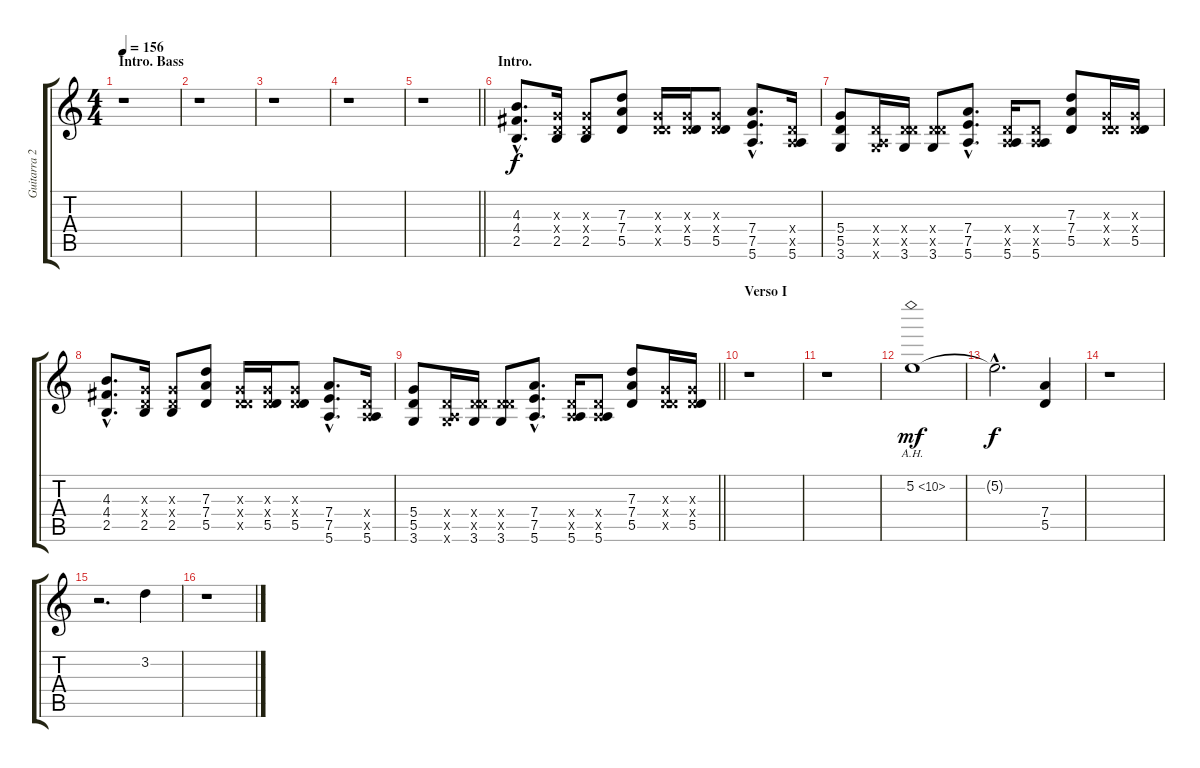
\track ("Guitarra 2 - Erik" "Guitarra 2") {instrument distortionguitar}
\staff {score tabs}
\tuning (E4 B3 G3 D3 A2 E2) {hide}
\ts (4 4)
\section ("" "Intro. Bass")
\tempo 156
\clef g2
\ks c
r.1{dy f instrument distortionguitar} |
r.1 |
r.1 |
r.1 |
\barLineRight lightlight
r.1 |
\section ("" "Intro.")
(4.3{hac} 4.4{hac} 2.5{hac}).8{d} (0.3{x} 0.4{x} 2.5).16 (0.3{x} 0.4{x} 2.5).8 (7.3 7.4 5.5).8 (0.3{x} 0.4{x} 5.5{x}).16 (0.3{x} 0.4{x} 5.5).16 (0.3{x} 0.4{x} 5.5).8 (7.4{hac} 7.5{hac} 5.6{hac}).8{d} (0.4{x} 0.5{x} 5.6).16 |
(5.4 5.5 3.6).8 (0.4{x} 0.5{x} 3.6{x}).16 (0.4{x} 5.5{x} 3.6).16 (0.4{x} 5.5{x} 3.6).8 (7.4{hac} 7.5{hac} 5.6{hac}).8{d} (0.4{x} 0.5{x} 5.6).16 (0.4{x} 0.5{x} 5.6).8 (7.3 7.4 5.5).8 (0.3{x} 0.4{x} 5.5{x}).16 (0.3{x} 0.4{x} 5.5).16 |
(4.3{hac} 4.4{hac} 2.5{hac}).8{d} (0.3{x} 0.4{x} 2.5).16 (0.3{x} 0.4{x} 2.5).8 (7.3 7.4 5.5).8 (0.3{x} 0.4{x} 5.5{x}).16 (0.3{x} 0.4{x} 5.5).16 (0.3{x} 0.4{x} 5.5).8 (7.4{hac} 7.5{hac} 5.6{hac}).8{d} (0.4{x} 0.5{x} 5.6).16 |
\barLineRight lightlight
(5.4 5.5 3.6).8 (0.4{x} 0.5{x} 3.6{x}).16 (0.4{x} 5.5{x} 3.6).16 (0.4{x} 5.5{x} 3.6).8 (7.4{hac} 7.5{hac} 5.6{hac}).8{d} (0.4{x} 0.5{x} 5.6).16 (0.4{x} 0.5{x} 5.6).8 (7.3 7.4 5.5).8 (0.3{x} 0.4{x} 5.5{x}).16 (0.3{x} 0.4{x} 5.5).16 |
\section ("" "Verso I")
r.1 |
r.1 |
5.2{ah 5}.1{dy mf} |
5.2{hac t}.2{d dy f} (7.4 5.5).4 |
r.1 |
r.2{d} 3.2.4 |
r.1
